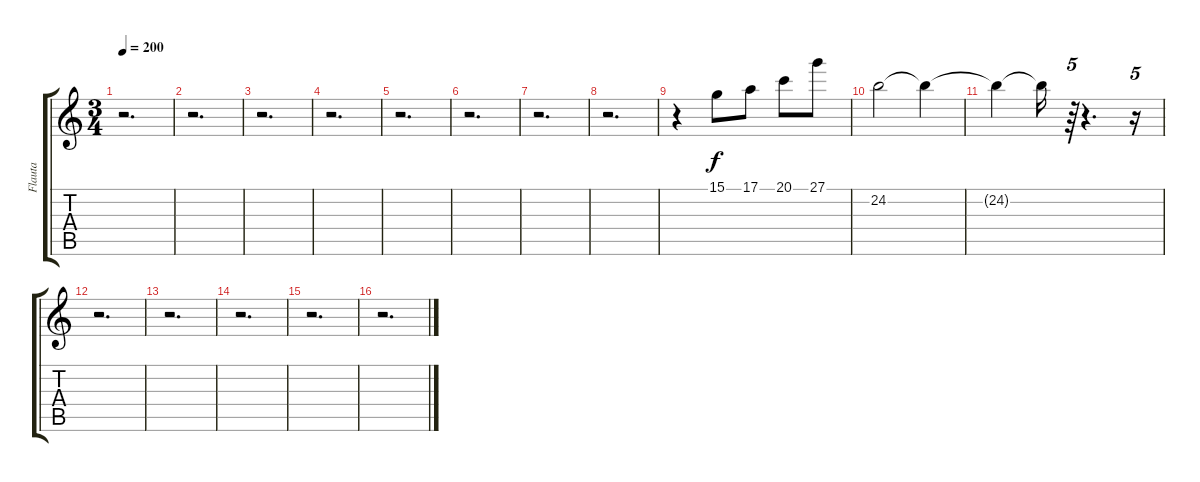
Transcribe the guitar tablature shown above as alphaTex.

\track ("Flauta" "Flauta") {instrument ocarina}
\staff {score tabs}
\tuning (E4 B3 G3 D3 A2 E2) {hide}
\ts (3 4)
\tempo 200
\clef g2
\ks c
r.2{d dy ff} |
r.2{d} |
r.2{d} |
r.2{d} |
r.2{d} |
r.2{d} |
r.2{d} |
r.2{d} |
r.4 15.1.8{dy f} 17.1.8 20.1.8 27.1.8 |
24.2.2 24.2{t}.4 |
24.2{t}.4 24.2{t}.16 r.64{tu (5 4)} r.4{d} r.16{tu (5 4)} |
r.2{d} |
r.2{d} |
r.2{d} |
r.2{d} |
r.2{d}
